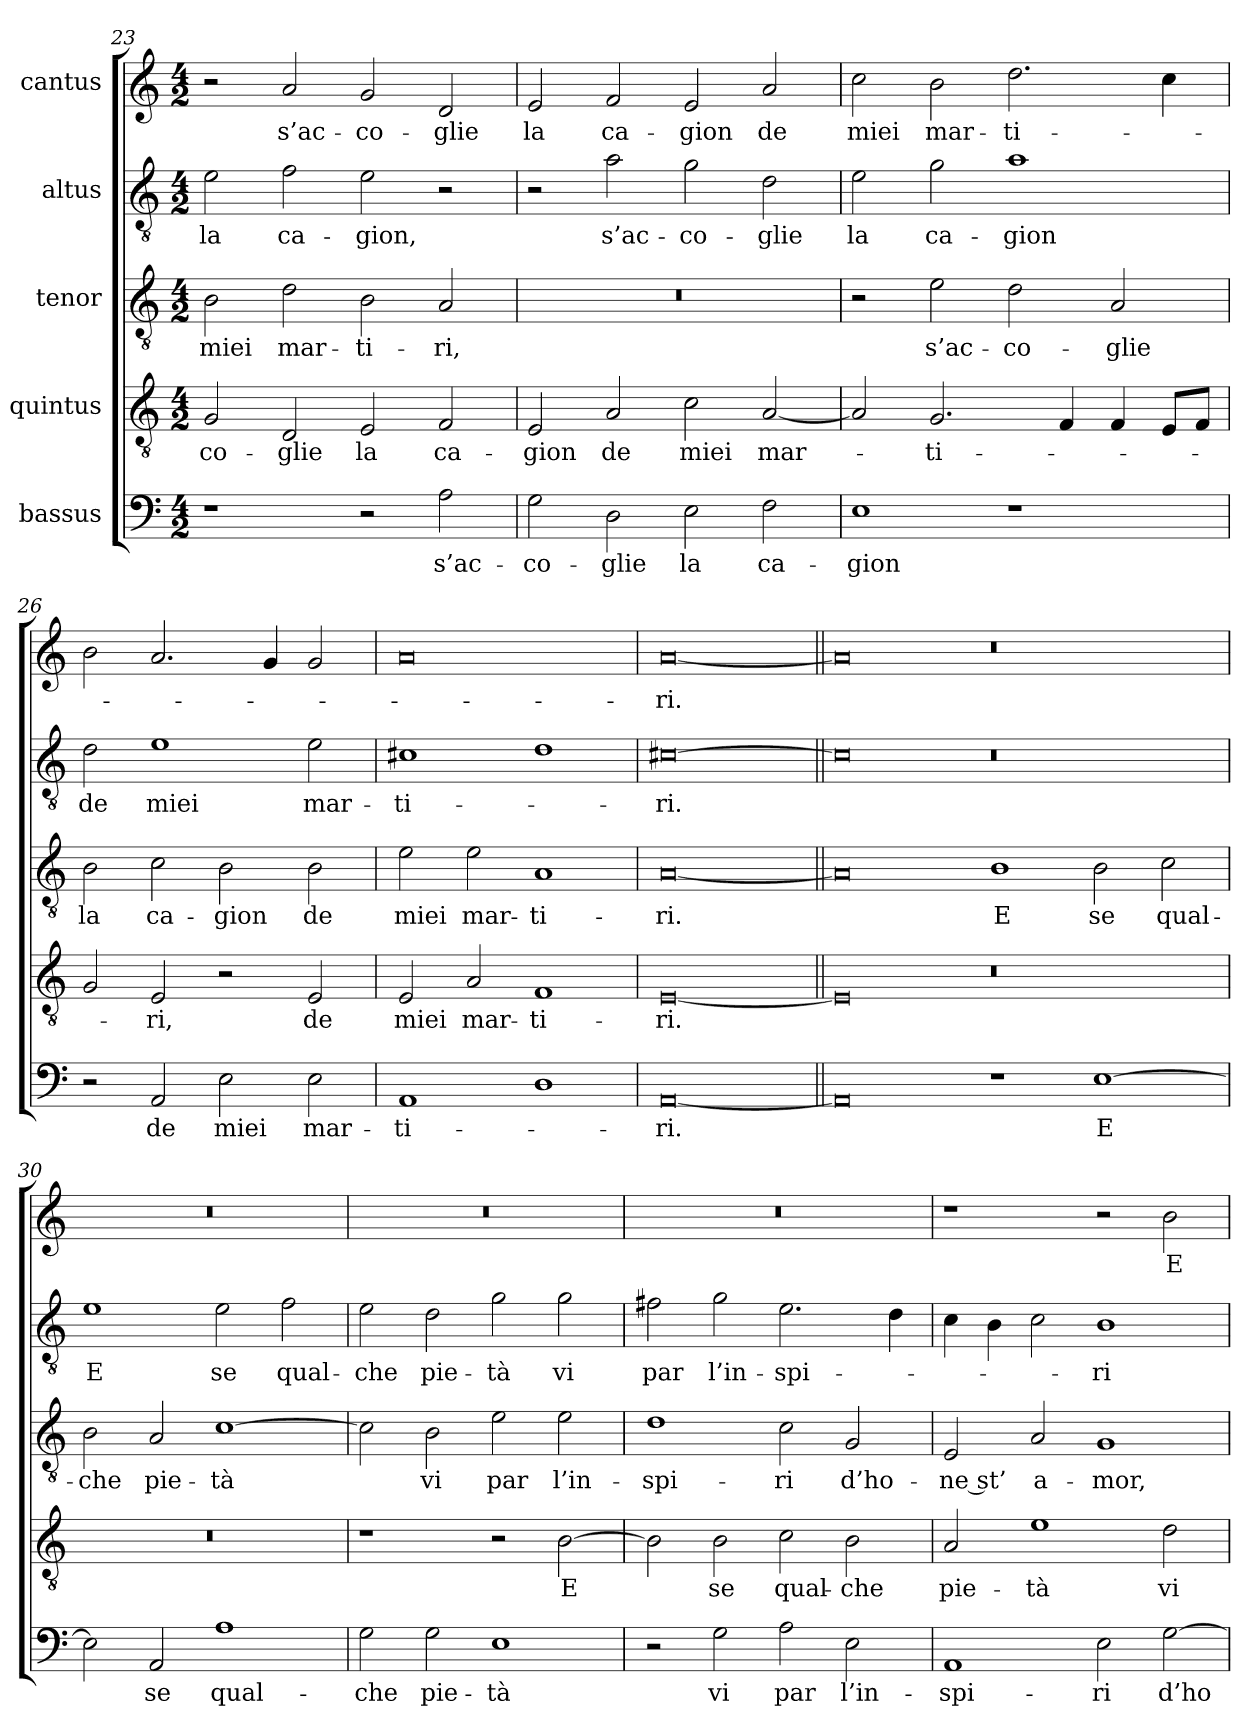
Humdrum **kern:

**kern	**text	**kern	**text	**kern	**text	**kern	**text	**kern	**text
*part5	*part5	*part4	*part4	*part3	*part3	*part2	*part2	*part1	*part1
*staff5	*staff5	*staff4	*staff4	*staff3	*staff3	*staff2	*staff2	*staff1	*staff1
*I"bassus	*	*I"quintus	*	*I"tenor	*	*I"altus	*	*I"cantus	*
*clefF4	*	*clefGv2	*	*clefGv2	*	*clefGv2	*	*clefG2	*
*k[]	*	*k[]	*	*k[]	*	*k[]	*	*k[]	*
*M4/2	*	*M4/2	*	*M4/2	*	*M4/2	*	*M4/2	*
=23	=23	=23	=23	=23	=23	=23	=23	=23	=23
1r	.	2G/	-co-	2B\	miei	2e\	la	2r	.
.	.	2D/	-glie	2d\	mar-	2f\	ca-	2a/	s’ac-
2r	.	2E/	la	2B\	-ti-	2e\	-gion,	2g/	-co-
2A\	s’ac-	2F/	ca-	2A/	-ri,	2r	.	2d/	-glie
=24	=24	=24	=24	=24	=24	=24	=24	=24	=24
2G\	-co-	2E/	-gion	0r	.	2r	.	2e/	la
2D\	-glie	2A/	de	.	.	2a\	s’ac-	2f/	ca-
2E\	la	2c\	miei	.	.	2g\	-co-	2e/	-gion
2F\	ca-	[2A/	mar-	.	.	2d\	-glie	2a/	de
=25	=25	=25	=25	=25	=25	=25	=25	=25	=25
1E\	-gion	2A/]	.	2r	.	2e\	la	2cc\	miei
.	.	2.G/	-ti-	2e\	s’ac-	2g\	ca-	2b\	mar-
1r	.	.	.	2d\	-co-	1a\	-gion	2.dd\	-ti-
.	.	4F/	.	.	.	.	.	.	.
.	.	4F/	.	2A/	-glie	.	.	.	.
.	.	8E/L	.	.	.	.	.	4cc\	.
.	.	8F/J	.	.	.	.	.	.	.
=26	=26	=26	=26	=26	=26	=26	=26	=26	=26
2r	.	2G/	.	2B\	la	2d\	de	2b\	.
2AA/	de	2E/	-ri,	2c\	ca-	1e\	miei	2.a/	.
2E\	miei	2r	.	2B\	-gion	.	.	.	.
.	.	.	.	.	.	.	.	4g/	.
2E\	mar-	2E/	de	2B\	de	2e\	mar-	2g/	.
=27	=27	=27	=27	=27	=27	=27	=27	=27	=27
1AA/	-ti-	2E/	miei	2e\	miei	1c#X\	-ti-	0a/	.
.	.	2A/	mar-	2e\	mar-	.	.	.	.
1D\	.	1F/	-ti-	1A/	-ti-	1d\	.	.	.
=28	=28	=28	=28	=28	=28	=28	=28	=28	=28
[0AA/	-ri.	[0E/	-ri.	[0A/	-ri.	[0c#X\	-ri.	[0a/	-ri.
=29||	=29||	=29||	=29||	=29||	=29||	=29||	=29||	=29||	=29||
0AA/]	.	0E/]	.	0A/]	.	0c#\]	.	0a/]	.
1r	.	0r	.	1B\	E	0r	.	0r	.
[1E\	E	.	.	2B\	se	.	.	.	.
.	.	.	.	2c\	qual-	.	.	.	.
=30	=30	=30	=30	=30	=30	=30	=30	=30	=30
2E\]	.	0r	.	2B\	-che	1e\	E	0r	.
2AA/	se	.	.	2A/	pie-	.	.	.	.
1A\	qual-	.	.	[1c\	-tà	2e\	se	.	.
.	.	.	.	.	.	2f\	qual-	.	.
=31	=31	=31	=31	=31	=31	=31	=31	=31	=31
2G\	-che	1r	.	2c\]	.	2e\	-che	0r	.
2G\	pie-	.	.	2B\	vi	2d\	pie-	.	.
1E\	-tà	2r	.	2e\	par	2g\	-tà	.	.
.	.	[2B\	E	2e\	l’in-	2g\	vi	.	.
=32	=32	=32	=32	=32	=32	=32	=32	=32	=32
2r	.	2B\]	.	1d\	-spi-	2f#X\	par	0r	.
2G\	vi	2B\	se	.	.	2g\	l’in-	.	.
2A\	par	2c\	qual-	2c\	-ri	2.e\	-spi-	.	.
2E\	l’in-	2B\	-che	2G/	d’ho-	.	.	.	.
.	.	.	.	.	.	4d\	.	.	.
=33	=33	=33	=33	=33	=33	=33	=33	=33	=33
1AA/	-spi-	2A/	pie-	2E/	-ne st’	4c\	.	1r	.
.	.	.	.	.	.	4B\	.	.	.
.	.	1e\	-tà	2A/	a-	2c\	.	.	.
2E\	-ri	.	.	1G/	-mor,	1B\	-ri	2r	.
[2G\	d’ho-	2d\	vi	.	.	.	.	2b\	E
=	=	=	=	=	=	=	=	=	=
*-	*-	*-	*-	*-	*-	*-	*-	*-	*-
